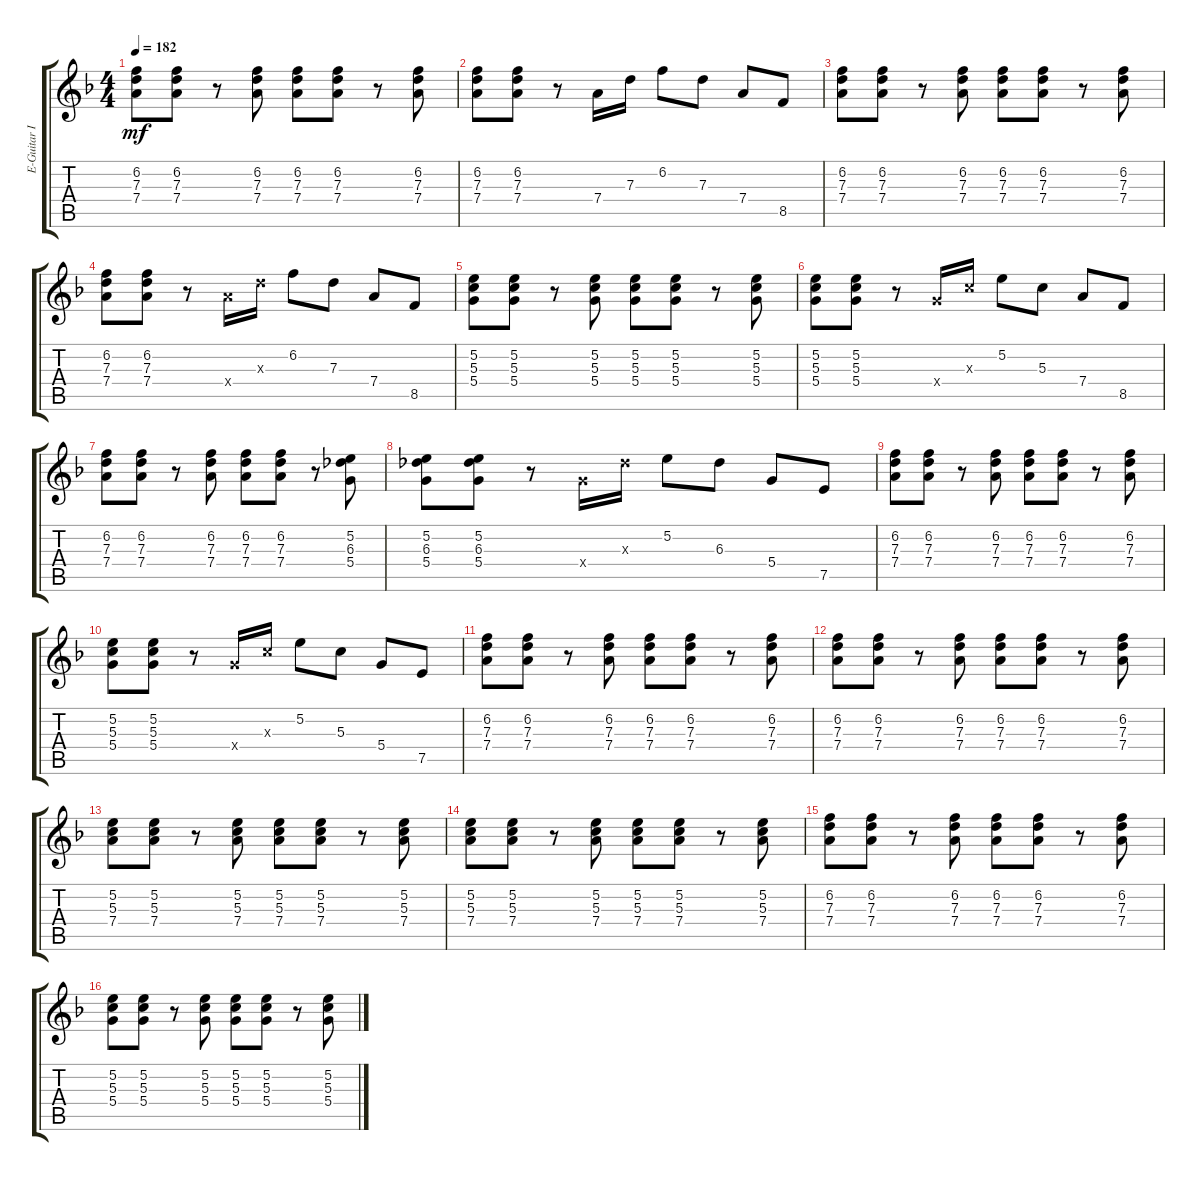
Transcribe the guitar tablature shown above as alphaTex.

\track ("E-Guitar I" "E-Guitar I") {instrument acousticguitarsteel}
\staff {score tabs}
\tuning (E4 B3 G3 D3 A2 D2) {hide}
\ts (4 4)
\tempo 182
\clef g2
\ks f
(6.2 7.3 7.4).8{dy mf} (6.2 7.3 7.4).8 r.8 (6.2 7.3 7.4).8 (6.2 7.3 7.4).8 (6.2 7.3 7.4).8 r.8 (6.2 7.3 7.4).8 |
(6.2 7.3 7.4).8 (6.2 7.3 7.4).8 r.8 7.4.16 7.3.16 6.2.8 7.3.8 7.4.8 8.5.8 |
(6.2 7.3 7.4).8 (6.2 7.3 7.4).8 r.8 (6.2 7.3 7.4).8 (6.2 7.3 7.4).8 (6.2 7.3 7.4).8 r.8 (6.2 7.3 7.4).8 |
(6.2 7.3 7.4).8 (6.2 7.3 7.4).8 r.8 7.4{x}.16 7.3{x}.16 6.2.8 7.3.8 7.4.8 8.5.8 |
(5.2 5.3 5.4).8 (5.2 5.3 5.4).8 r.8 (5.2 5.3 5.4).8 (5.2 5.3 5.4).8 (5.2 5.3 5.4).8 r.8 (5.2 5.3 5.4).8 |
(5.2 5.3 5.4).8 (5.2 5.3 5.4).8 r.8 5.4{x}.16 5.3{x}.16 5.2.8 5.3.8 7.4.8 8.5.8 |
(6.2 7.3 7.4).8 (6.2 7.3 7.4).8 r.8 (6.2 7.3 7.4).8 (6.2 7.3 7.4).8 (6.2 7.3 7.4).8 r.8 (5.2 6.3 5.4).8 |
(5.2 6.3 5.4).8 (5.2 6.3 5.4).8 r.8 5.4{x}.16 6.3{x}.16 5.2.8 6.3.8 5.4.8 7.5.8 |
(6.2 7.3 7.4).8 (6.2 7.3 7.4).8 r.8 (6.2 7.3 7.4).8 (6.2 7.3 7.4).8 (6.2 7.3 7.4).8 r.8 (6.2 7.3 7.4).8 |
(5.2 5.3 5.4).8 (5.2 5.3 5.4).8 r.8 5.4{x}.16 5.3{x}.16 5.2.8 5.3.8 5.4.8 7.5.8 |
(6.2 7.3 7.4).8 (6.2 7.3 7.4).8 r.8 (6.2 7.3 7.4).8 (6.2 7.3 7.4).8 (6.2 7.3 7.4).8 r.8 (6.2 7.3 7.4).8 |
(6.2 7.3 7.4).8 (6.2 7.3 7.4).8 r.8 (6.2 7.3 7.4).8 (6.2 7.3 7.4).8 (6.2 7.3 7.4).8 r.8 (6.2 7.3 7.4).8 |
(5.2 5.3 7.4).8 (5.2 5.3 7.4).8 r.8 (5.2 5.3 7.4).8 (5.2 5.3 7.4).8 (5.2 5.3 7.4).8 r.8 (5.2 5.3 7.4).8 |
(5.2 5.3 7.4).8 (5.2 5.3 7.4).8 r.8 (5.2 5.3 7.4).8 (5.2 5.3 7.4).8 (5.2 5.3 7.4).8 r.8 (5.2 5.3 7.4).8 |
(6.2 7.3 7.4).8 (6.2 7.3 7.4).8 r.8 (6.2 7.3 7.4).8 (6.2 7.3 7.4).8 (6.2 7.3 7.4).8 r.8 (6.2 7.3 7.4).8 |
(5.2 5.3 5.4).8 (5.2 5.3 5.4).8 r.8 (5.2 5.3 5.4).8 (5.2 5.3 5.4).8 (5.2 5.3 5.4).8 r.8 (5.2 5.3 5.4).8
